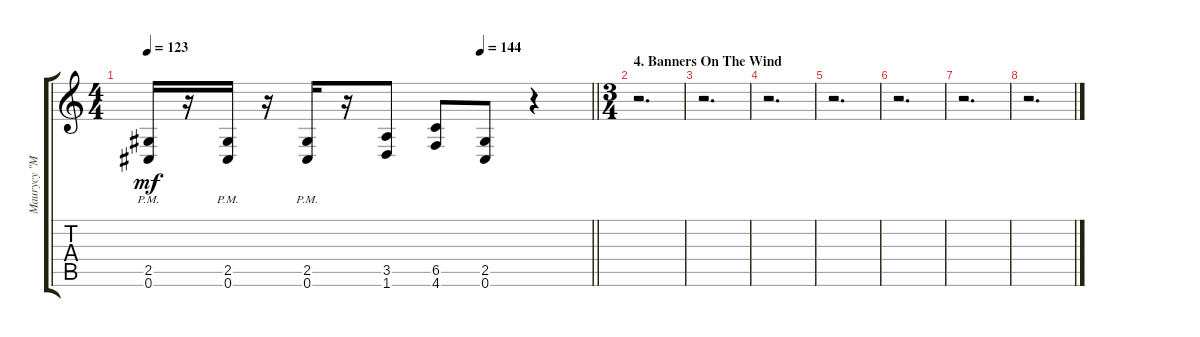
\track ("Maurycy \"Mauser\" Stefanowicz (Rythm)" "Maurycy \"M") {instrument overdrivenguitar}
\staff {score tabs}
\tuning (Db4 Ab3 E3 B2 Gb2 Db2) {hide}
\ts (4 4)
\tempo 123
\tempo (144 0.75)
\clef g2
\barLineRight lightlight
\ks c
(2.5{pm} 0.6{pm}).16{dy mf} r.16 (2.5{pm} 0.6{pm}).16 r.16 (2.5{pm} 0.6{pm}).16 r.16 (3.5 1.6).8 (6.5 4.6).8 (2.5 0.6).8 r.4 |
\ts (3 4)
\section ("" "4. Banners On The Wind")
r.2{d} |
r.2{d} |
r.2{d} |
r.2{d} |
r.2{d} |
r.2{d} |
r.2{d}
